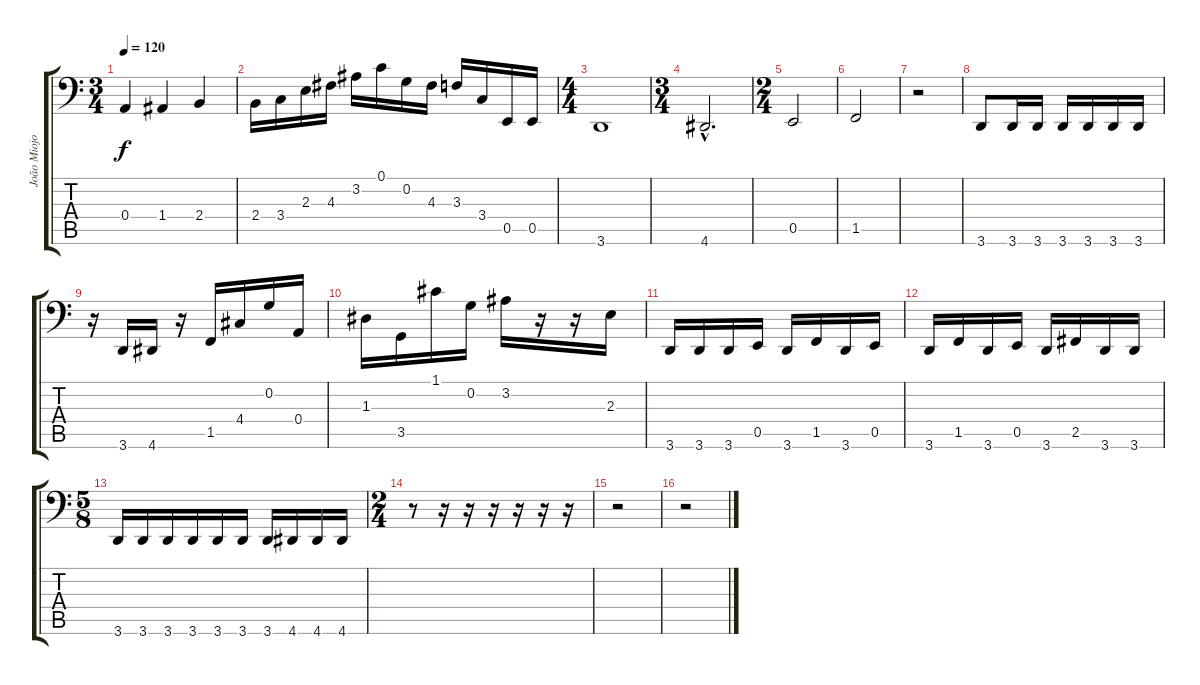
\track ("João Miojo" "João Miojo") {instrument electricbassfinger}
\staff {score tabs}
\tuning (C3 G2 D2 A1 E1 B0) {hide}
\ts (3 4)
\tempo 120
\clef f4
\ks c
0.4.4{dy f} 1.4.4 2.4.4 |
2.4.16 3.4.16 2.3.16 4.3.16 3.2.16 0.1.16 0.2.16 4.3.16 3.3.16 3.4.16 0.5.16 0.5.16 |
\ts (4 4)
3.6.1 |
\ts (3 4)
4.6{hac}.2{d} |
\ts (2 4)
0.5.2 |
1.5.2 |
r.2 |
3.6.8 3.6.16 3.6.16 3.6.16 3.6.16 3.6.16 3.6.16 |
r.16 3.6.16 4.6.16 r.16 1.5.16 4.4.16 0.2.16 0.4.16 |
1.3.16 3.5.16 1.1.16 0.2.16 3.2.16 r.16 r.16 2.3.16 |
3.6.16 3.6.16 3.6.16 0.5.16 3.6.16 1.5.16 3.6.16 0.5.16 |
3.6.16 1.5.16 3.6.16 0.5.16 3.6.16 2.5.16 3.6.16 3.6.16 |
\ts (5 8)
3.6.16 3.6.16 3.6.16 3.6.16 3.6.16 3.6.16 3.6.16 4.6.16 4.6.16 4.6.16 |
\ts (2 4)
r.8 r.16 r.16 r.16 r.16 r.16 r.16 |
r.2 |
r.2
